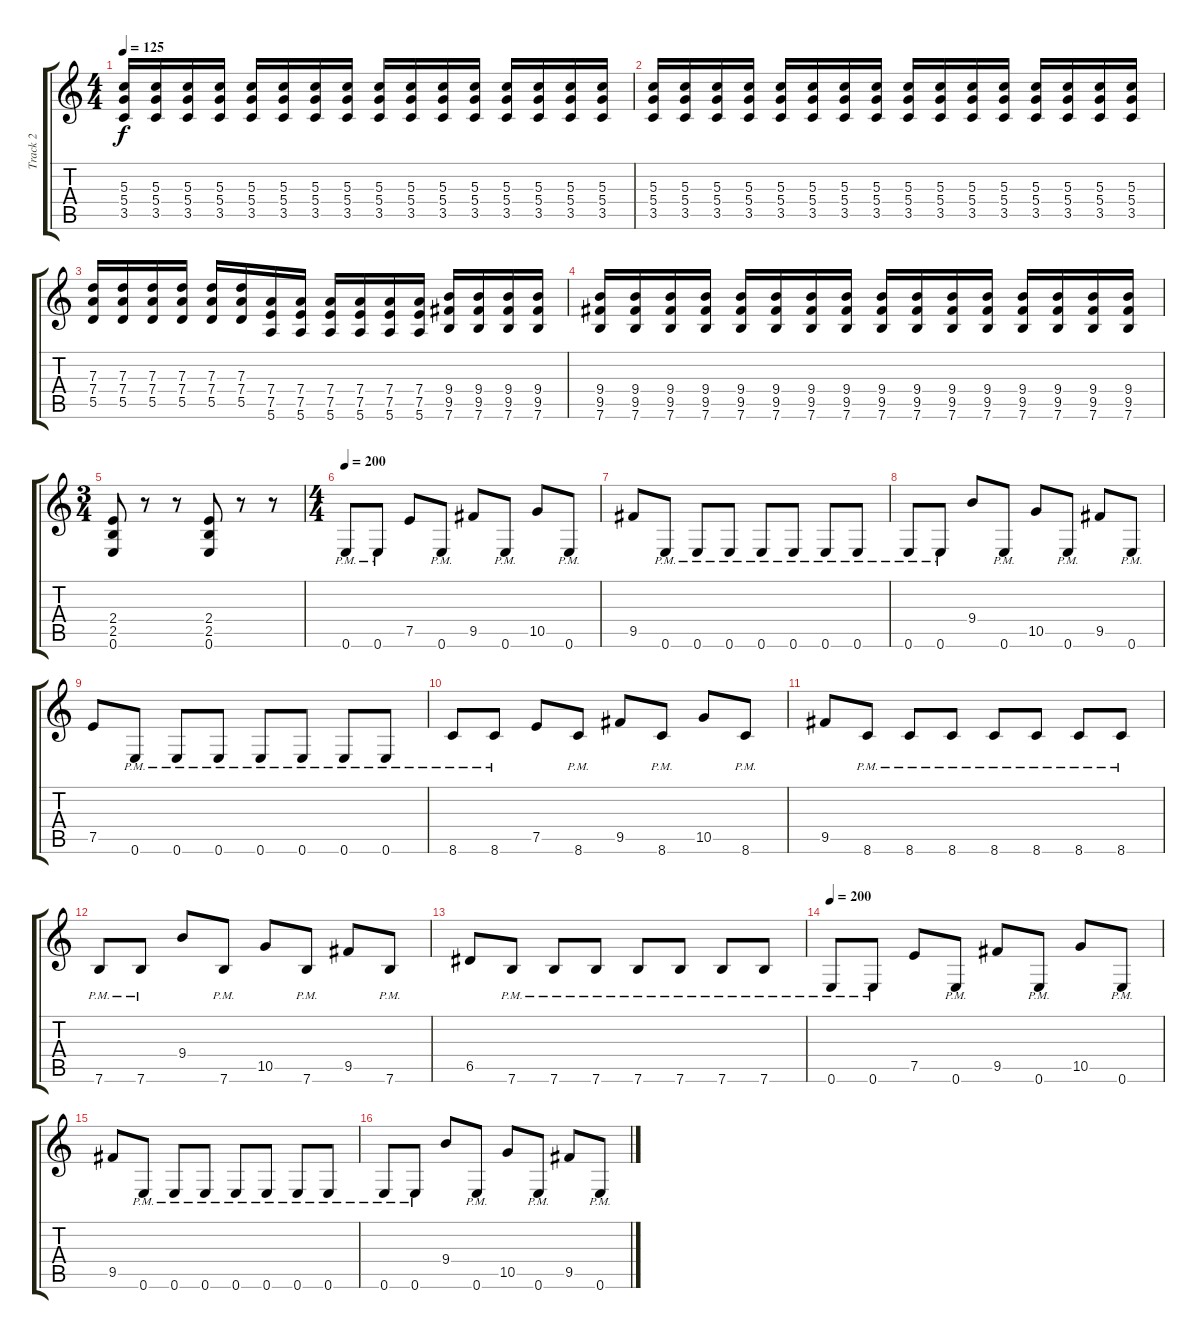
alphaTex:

\track ("Track 2" "Track 2") {instrument distortionguitar}
\staff {score tabs}
\tuning (E4 B3 G3 D3 A2 E2) {hide}
\ts (4 4)
\tempo 125
\clef g2
\ks c
(5.3 5.4 3.5).16{dy f} (5.3 5.4 3.5).16 (5.3 5.4 3.5).16 (5.3 5.4 3.5).16 (5.3 5.4 3.5).16 (5.3 5.4 3.5).16 (5.3 5.4 3.5).16 (5.3 5.4 3.5).16 (5.3 5.4 3.5).16 (5.3 5.4 3.5).16 (5.3 5.4 3.5).16 (5.3 5.4 3.5).16 (5.3 5.4 3.5).16 (5.3 5.4 3.5).16 (5.3 5.4 3.5).16 (5.3 5.4 3.5).16 |
(5.3 5.4 3.5).16 (5.3 5.4 3.5).16 (5.3 5.4 3.5).16 (5.3 5.4 3.5).16 (5.3 5.4 3.5).16 (5.3 5.4 3.5).16 (5.3 5.4 3.5).16 (5.3 5.4 3.5).16 (5.3 5.4 3.5).16 (5.3 5.4 3.5).16 (5.3 5.4 3.5).16 (5.3 5.4 3.5).16 (5.3 5.4 3.5).16 (5.3 5.4 3.5).16 (5.3 5.4 3.5).16 (5.3 5.4 3.5).16 |
(7.3 7.4 5.5).16 (7.3 7.4 5.5).16 (7.3 7.4 5.5).16 (7.3 7.4 5.5).16 (7.3 7.4 5.5).16 (7.3 7.4 5.5).16 (7.4 7.5 5.6).16 (7.4 7.5 5.6).16 (7.4 7.5 5.6).16 (7.4 7.5 5.6).16 (7.4 7.5 5.6).16 (7.4 7.5 5.6).16 (9.4 9.5 7.6).16 (9.4 9.5 7.6).16 (9.4 9.5 7.6).16 (9.4 9.5 7.6).16 |
(9.4 9.5 7.6).16 (9.4 9.5 7.6).16 (9.4 9.5 7.6).16 (9.4 9.5 7.6).16 (9.4 9.5 7.6).16 (9.4 9.5 7.6).16 (9.4 9.5 7.6).16 (9.4 9.5 7.6).16 (9.4 9.5 7.6).16 (9.4 9.5 7.6).16 (9.4 9.5 7.6).16 (9.4 9.5 7.6).16 (9.4 9.5 7.6).16 (9.4 9.5 7.6).16 (9.4 9.5 7.6).16 (9.4 9.5 7.6).16 |
\ts (3 4)
(2.4 2.5 0.6).8 r.8 r.8 (2.4 2.5 0.6).8 r.8 r.8 |
\ts (4 4)
\tempo 200
0.6{pm}.8 0.6{pm}.8 7.5.8 0.6{pm}.8 9.5.8 0.6{pm}.8 10.5.8 0.6{pm}.8 |
9.5.8 0.6{pm}.8 0.6{pm}.8 0.6{pm}.8 0.6{pm}.8 0.6{pm}.8 0.6{pm}.8 0.6{pm}.8 |
0.6{pm}.8 0.6{pm}.8 9.4.8 0.6{pm}.8 10.5.8 0.6{pm}.8 9.5.8 0.6{pm}.8 |
7.5.8 0.6{pm}.8 0.6{pm}.8 0.6{pm}.8 0.6{pm}.8 0.6{pm}.8 0.6{pm}.8 0.6{pm}.8 |
8.6{pm}.8 8.6{pm}.8 7.5.8 8.6{pm}.8 9.5.8 8.6{pm}.8 10.5.8 8.6{pm}.8 |
9.5.8 8.6{pm}.8 8.6{pm}.8 8.6{pm}.8 8.6{pm}.8 8.6{pm}.8 8.6{pm}.8 8.6{pm}.8 |
7.6{pm}.8 7.6{pm}.8 9.4.8 7.6{pm}.8 10.5.8 7.6{pm}.8 9.5.8 7.6{pm}.8 |
6.5.8 7.6{pm}.8 7.6{pm}.8 7.6{pm}.8 7.6{pm}.8 7.6{pm}.8 7.6{pm}.8 7.6{pm}.8 |
\tempo 200
0.6{pm}.8 0.6{pm}.8 7.5.8 0.6{pm}.8 9.5.8 0.6{pm}.8 10.5.8 0.6{pm}.8 |
9.5.8 0.6{pm}.8 0.6{pm}.8 0.6{pm}.8 0.6{pm}.8 0.6{pm}.8 0.6{pm}.8 0.6{pm}.8 |
0.6{pm}.8 0.6{pm}.8 9.4.8 0.6{pm}.8 10.5.8 0.6{pm}.8 9.5.8 0.6{pm}.8
